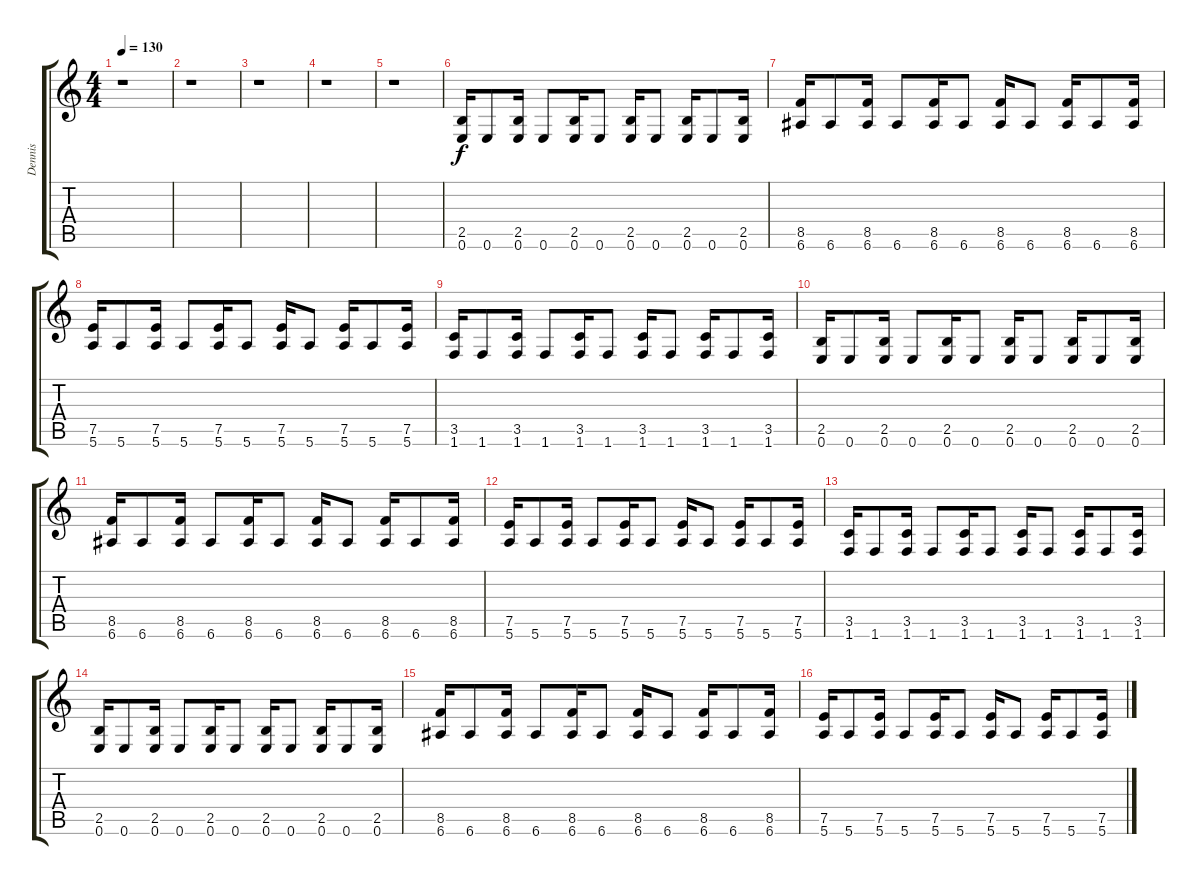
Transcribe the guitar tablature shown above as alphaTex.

\track ("Dennis" "Dennis") {instrument distortionguitar}
\staff {score tabs}
\tuning (E4 B3 G3 D3 A2 E2) {hide}
\ts (4 4)
\tempo 130
\clef g2
\ks c
r.1{dy f volume 15} |
r.1 |
r.1 |
r.1 |
r.1 |
(2.5 0.6).16 0.6.8 (2.5 0.6).16 0.6.8 (2.5 0.6).16 0.6.8 (2.5 0.6).16 0.6.8 (2.5 0.6).16 0.6.8 (2.5 0.6).16 |
(8.5 6.6).16 6.6.8 (8.5 6.6).16 6.6.8 (8.5 6.6).16 6.6.8 (8.5 6.6).16 6.6.8 (8.5 6.6).16 6.6.8 (8.5 6.6).16 |
(7.5 5.6).16 5.6.8 (7.5 5.6).16 5.6.8 (7.5 5.6).16 5.6.8 (7.5 5.6).16 5.6.8 (7.5 5.6).16 5.6.8 (7.5 5.6).16 |
(3.5 1.6).16 1.6.8 (3.5 1.6).16 1.6.8 (3.5 1.6).16 1.6.8 (3.5 1.6).16 1.6.8 (3.5 1.6).16 1.6.8 (3.5 1.6).16 |
(2.5 0.6).16 0.6.8 (2.5 0.6).16 0.6.8 (2.5 0.6).16 0.6.8 (2.5 0.6).16 0.6.8 (2.5 0.6).16 0.6.8 (2.5 0.6).16 |
(8.5 6.6).16 6.6.8 (8.5 6.6).16 6.6.8 (8.5 6.6).16 6.6.8 (8.5 6.6).16 6.6.8 (8.5 6.6).16 6.6.8 (8.5 6.6).16 |
(7.5 5.6).16 5.6.8 (7.5 5.6).16 5.6.8 (7.5 5.6).16 5.6.8 (7.5 5.6).16 5.6.8 (7.5 5.6).16 5.6.8 (7.5 5.6).16 |
(3.5 1.6).16 1.6.8 (3.5 1.6).16 1.6.8 (3.5 1.6).16 1.6.8 (3.5 1.6).16 1.6.8 (3.5 1.6).16 1.6.8 (3.5 1.6).16 |
(2.5 0.6).16 0.6.8 (2.5 0.6).16 0.6.8 (2.5 0.6).16 0.6.8 (2.5 0.6).16 0.6.8 (2.5 0.6).16 0.6.8 (2.5 0.6).16 |
(8.5 6.6).16 6.6.8 (8.5 6.6).16 6.6.8 (8.5 6.6).16 6.6.8 (8.5 6.6).16 6.6.8 (8.5 6.6).16 6.6.8 (8.5 6.6).16 |
(7.5 5.6).16 5.6.8 (7.5 5.6).16 5.6.8 (7.5 5.6).16 5.6.8 (7.5 5.6).16 5.6.8 (7.5 5.6).16 5.6.8 (7.5 5.6).16
